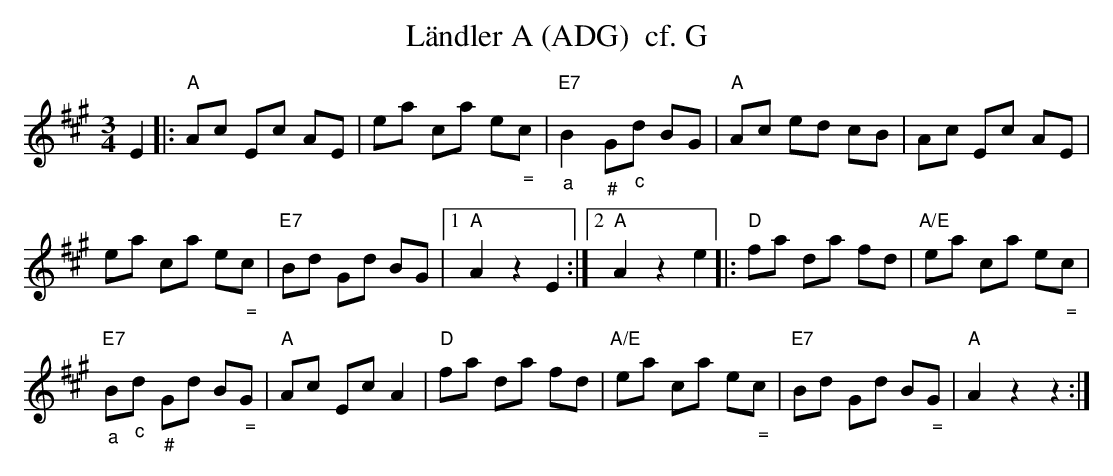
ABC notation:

X:1
T:L\"andler A (ADG)  cf. G
M:3/4
L:1/8
K:Amaj%%MIDI gchordon
E2 |: "A"Ac Ec AE | ea ca e"_ ="c | "E7""_a"B2 "_#"G"_c"d BG | "A"Ac ed cB | Ac Ec AE |
ea ca e"_ ="c | "E7"Bd Gd BG |1 "A"A2z2E2 :|2 "A"A2z2e2 |: "D"fa da fd | "A/E"ea ca e"_ ="c |
"E7""_a"B"_c"d "_#"Gd B"_ ="G | "A"Ac EcA2 | "D"fa da fd | "A/E"ea ca e"_ ="c | "E7"Bd Gd B"_ ="G | "A"A2z2z2 :|
